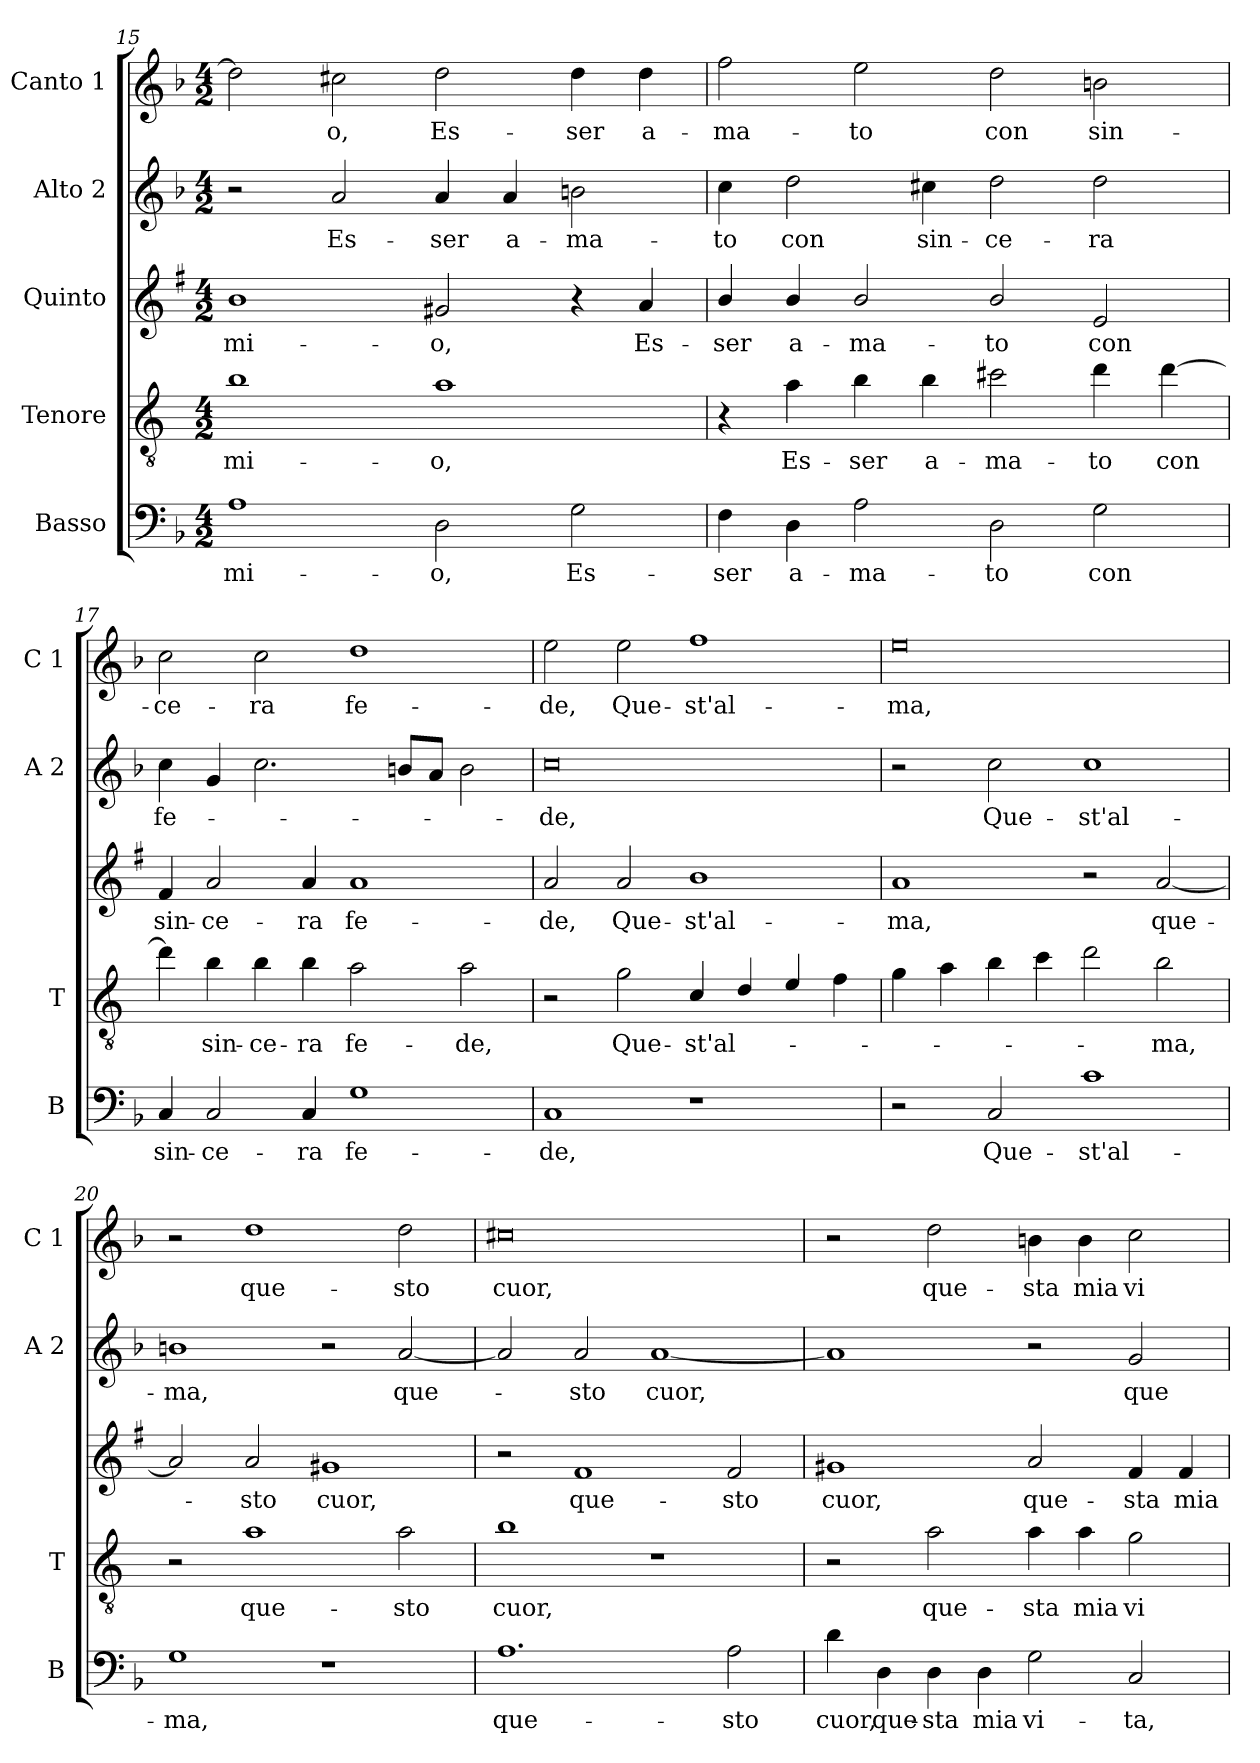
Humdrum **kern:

**kern	**text	**kern	**text	**kern	**text	**kern	**text	**kern	**text
*part5	*part5	*part4	*part4	*part3	*part3	*part2	*part2	*part1	*part1
*staff5	*staff5	*staff4	*staff4	*staff3	*staff3	*staff2	*staff2	*staff1	*staff1
*I"Basso	*	*I"Tenore	*	*I"Quinto	*	*I"Alto 2	*	*I"Canto 1	*
*I'B	*	*I'T	*	*	*	*I'A 2	*	*I'C 1	*
*clefF4	*	*clefGv2	*	*clefG2	*	*clefG2	*	*clefG2	*
*	*	*ITrd4c7	*	*ITrd1c2	*	*	*	*	*
*k[b-]	*	*k[b-]	*	*k[b-]	*	*k[b-]	*	*k[b-]	*
*F:	*	*F:	*	*F:	*	*F:	*	*F:	*
*M4/2	*	*M4/2	*	*M4/2	*	*M4/2	*	*M4/2	*
=15	=15	=15	=15	=15	=15	=15	=15	=15	=15
!	!LO:LY:b	!	!LO:LY:b	!	!LO:LY:b	!	!	!	!
1A	mi-	1e	mi-	1a	mi-	2r	.	2dd\]	.
!	!	!	!	!	!	!	!LO:LY:b	!	!LO:LY:b
.	.	.	.	.	.	2a/	Es-	2cc#X\	-o,
!	!LO:LY:b	!	!LO:LY:b	!	!LO:LY:b	!	!LO:LY:b	!	!LO:LY:b
2D\	-o,	1d	-o,	2f#X/	-o,	4a/	-ser	2dd\	Es-
!	!	!	!	!	!	!	!LO:LY:b	!	!
.	.	.	.	.	.	4a/	a-	.	.
!	!LO:LY:b	!	!	!	!	!	!LO:LY:b	!	!LO:LY:b
2G\	Es-	.	.	4r	.	2bn\	-ma-	4dd\	-ser
!	!	!	!	!	!LO:LY:b	!	!	!	!LO:LY:b
.	.	.	.	4g/	Es-	.	.	4dd\	a-
!!LO:LB:g=z
=16	=16	=16	=16	=16	=16	=16	=16	=16	=16
!	!LO:LY:b	!	!	!	!LO:LY:b	!	!LO:LY:b	!	!LO:LY:b
4F\	-ser	4r	.	4a/	-ser	4cc\	-to	2ff\	-ma-
!	!LO:LY:b	!	!LO:LY:b	!	!LO:LY:b	!	!LO:LY:b	!	!
4D\	a-	4d\	Es-	4a/	a-	2dd\	con	.	.
!	!LO:LY:b	!	!LO:LY:b	!	!LO:LY:b	!	!	!	!LO:LY:b
2A\	-ma-	4e\	-ser	2a/	-ma-	.	.	2ee\	-to
!	!	!	!LO:LY:b	!	!	!	!LO:LY:b	!	!
.	.	4e\	a-	.	.	4cc#X\	sin-	.	.
!	!LO:LY:b	!	!LO:LY:b	!	!LO:LY:b	!	!LO:LY:b	!	!LO:LY:b
2D\	-to	2f#X\	-ma-	2a/	-to	2dd\	-ce-	2dd\	con
!	!LO:LY:b	!	!LO:LY:b	!	!LO:LY:b	!	!LO:LY:b	!	!LO:LY:b
2G\	con	4g\	-to	2d/	con	2dd\	-ra	2bn\	sin-
!	!	!	!LO:LY:b	!	!	!	!	!	!
.	.	[4g\	con	.	.	.	.	.	.
=17	=17	=17	=17	=17	=17	=17	=17	=17	=17
!	!LO:LY:b	!	!	!	!LO:LY:b	!	!LO:LY:b	!	!LO:LY:b
4C/	sin-	4g\]	.	4e/	sin-	4cc\	fe-	2cc\	-ce-
!	!LO:LY:b	!	!LO:LY:b	!	!LO:LY:b	!	!	!	!
2C/	-ce-	4e\	sin-	2g/	-ce-	4g/	.	.	.
!	!	!	!LO:LY:b	!	!	!	!	!	!LO:LY:b
.	.	4e\	-ce-	.	.	2.cc\	.	2cc\	-ra
!	!LO:LY:b	!	!LO:LY:b	!	!LO:LY:b	!	!	!	!
4C/	-ra	4e\	-ra	4g/	-ra	.	.	.	.
!	!LO:LY:b	!	!LO:LY:b	!	!LO:LY:b	!	!	!	!LO:LY:b
1G	fe-	2d\	fe-	1g	fe-	.	.	1dd	fe-
.	.	.	.	.	.	8bn/L	.	.	.
.	.	.	.	.	.	8a/J	.	.	.
!	!	!	!LO:LY:b	!	!	!	!	!	!
.	.	2d\	-de,	.	.	2b\	.	.	.
=18	=18	=18	=18	=18	=18	=18	=18	=18	=18
!	!LO:LY:b	!	!	!	!LO:LY:b	!	!LO:LY:b	!	!LO:LY:b
1C	-de,	2r	.	2g/	-de,	0cc	-de,	2ee\	-de,
!	!	!	!LO:LY:b	!	!LO:LY:b	!	!	!	!LO:LY:b
.	.	2c\	Que-	2g/	Que-	.	.	2ee\	Que-
!	!	!	!LO:LY:b	!	!LO:LY:b	!	!	!	!LO:LY:b
1r	.	4F/	-st'al-	1a	-st'al-	.	.	1ff	-st'al-
.	.	4G/	.	.	.	.	.	.	.
.	.	4A/	.	.	.	.	.	.	.
.	.	4B-\	.	.	.	.	.	.	.
=19	=19	=19	=19	=19	=19	=19	=19	=19	=19
!	!	!	!	!	!LO:LY:b	!	!	!	!LO:LY:b
2r	.	4c\	.	1g	-ma,	2r	.	0ee	-ma,
.	.	4d\	.	.	.	.	.	.	.
!	!LO:LY:b	!	!	!	!	!	!LO:LY:b	!	!
2C/	Que-	4e\	.	.	.	2cc\	Que-	.	.
.	.	4f\	.	.	.	.	.	.	.
!	!LO:LY:b	!	!	!	!	!	!LO:LY:b	!	!
1c	-st'al-	2g\	.	2r	.	1cc	-st'al-	.	.
!	!	!	!LO:LY:b	!	!LO:LY:b	!	!	!	!
.	.	2e\	-ma,	[2g/	que-	.	.	.	.
!!LO:PB:g=z
=20	=20	=20	=20	=20	=20	=20	=20	=20	=20
!	!LO:LY:b	!	!	!	!	!	!LO:LY:b	!	!
1G	-ma,	2r	.	2g/]	.	1bn	-ma,	2r	.
!	!	!	!LO:LY:b	!	!LO:LY:b	!	!	!	!LO:LY:b
.	.	1d	que-	2g/	-sto	.	.	1dd	que-
!	!	!	!	!	!LO:LY:b	!	!	!	!
1r	.	.	.	1f#X	cuor,	2r	.	.	.
!	!	!	!LO:LY:b	!	!	!	!LO:LY:b	!	!LO:LY:b
.	.	2d\	-sto	.	.	[2a/	que-	2dd\	-sto
=21	=21	=21	=21	=21	=21	=21	=21	=21	=21
!	!LO:LY:b	!	!LO:LY:b	!	!	!	!	!	!LO:LY:b
1.A	que-	1e	cuor,	2r	.	2a/]	.	0cc#X	cuor,
!	!	!	!	!	!LO:LY:b	!	!LO:LY:b	!	!
.	.	.	.	1e	que-	2a/	-sto	.	.
!	!	!	!	!	!	!	!LO:LY:b	!	!
.	.	1r	.	.	.	[1a	cuor,	.	.
!	!LO:LY:b	!	!	!	!LO:LY:b	!	!	!	!
2A\	-sto	.	.	2e/	-sto	.	.	.	.
=22	=22	=22	=22	=22	=22	=22	=22	=22	=22
!	!LO:LY:b	!	!	!	!LO:LY:b	!	!	!	!
4d\	cuor,	2r	.	1f#X	cuor,	1a]	.	2r	.
!	!LO:LY:b	!	!	!	!	!	!	!	!
4D\	que-	.	.	.	.	.	.	.	.
!	!LO:LY:b	!	!LO:LY:b	!	!	!	!	!	!LO:LY:b
4D\	-sta	2d\	que-	.	.	.	.	2dd\	que-
!	!LO:LY:b	!	!	!	!	!	!	!	!
4D\	mia	.	.	.	.	.	.	.	.
!	!LO:LY:b	!	!LO:LY:b	!	!LO:LY:b	!	!	!	!LO:LY:b
2G\	vi-	4d\	-sta	2g/	que-	2r	.	4bn\	-sta
!	!	!	!LO:LY:b	!	!	!	!	!	!LO:LY:b
.	.	4d\	mia	.	.	.	.	4b\	mia
!	!LO:LY:b	!	!LO:LY:b	!	!LO:LY:b	!	!LO:LY:b	!	!LO:LY:b
2C/	-ta,	2c\	vi-	4e/	-sta	2g/	que-	2cc\	vi-
!	!	!	!	!	!LO:LY:b	!	!	!	!
.	.	.	.	4e/	mia	.	.	.	.
=	=	=	=	=	=	=	=	=	=
*-	*-	*-	*-	*-	*-	*-	*-	*-	*-
